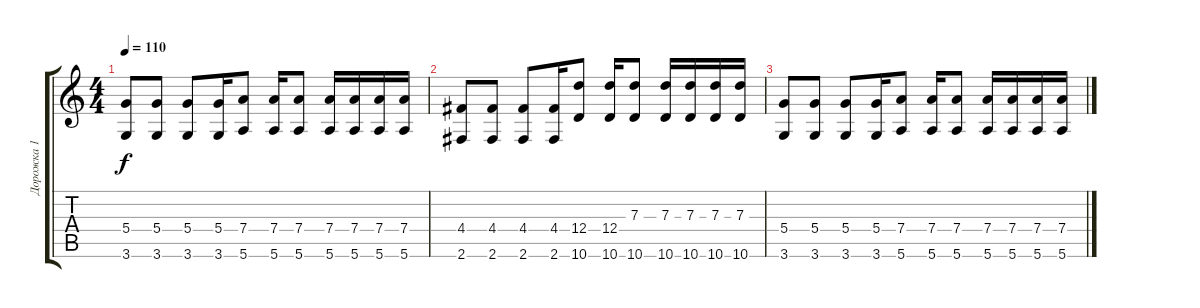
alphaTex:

\track ("Дорожка 1" "Дорожка 1") {instrument acousticguitarsteel}
\staff {score tabs}
\tuning (E4 B3 G3 D3 A2 E2) {hide}
\ts (4 4)
\tempo 110
\clef g2
\ks c
(5.4 3.6).8{dy f} (5.4 3.6).8 (5.4 3.6).8 (5.4 3.6).16 (7.4 5.6).8 (7.4 5.6).16 (7.4 5.6).8 (7.4 5.6).16 (7.4 5.6).16 (7.4 5.6).16 (7.4 5.6).16 |
(4.4 2.6).8 (4.4 2.6).8 (4.4 2.6).8 (4.4 2.6).16 (12.4 10.6).8 (12.4 10.6).16 (7.3 10.6).8 (7.3 10.6).16 (7.3 10.6).16 (7.3 10.6).16 (7.3 10.6).16 |
(5.4 3.6).8 (5.4 3.6).8 (5.4 3.6).8 (5.4 3.6).16 (7.4 5.6).8 (7.4 5.6).16 (7.4 5.6).8 (7.4 5.6).16 (7.4 5.6).16 (7.4 5.6).16 (7.4 5.6).16
